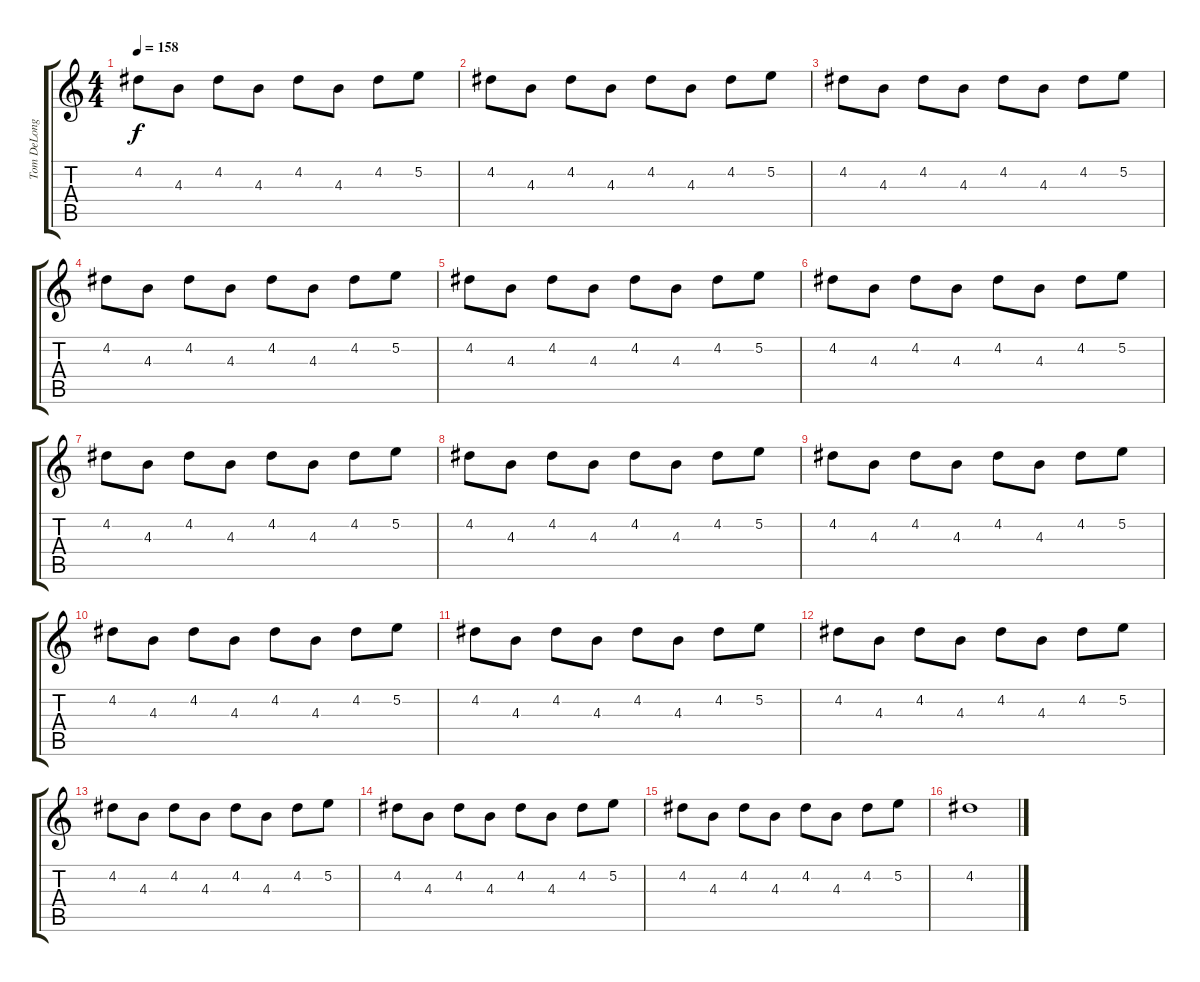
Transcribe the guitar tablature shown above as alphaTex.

\track ("Tom DeLonge - Clean Guitar" "Tom DeLong") {instrument electricguitarclean}
\staff {score tabs}
\tuning (E4 B3 G3 D3 A2 E2) {hide}
\ts (4 4)
\tempo 158
\clef g2
\ks c
4.2.8{dy f} 4.3.8 4.2.8 4.3.8 4.2.8 4.3.8 4.2.8 5.2.8 |
4.2.8 4.3.8 4.2.8 4.3.8 4.2.8 4.3.8 4.2.8 5.2.8 |
4.2.8 4.3.8 4.2.8 4.3.8 4.2.8 4.3.8 4.2.8 5.2.8 |
4.2.8 4.3.8 4.2.8 4.3.8 4.2.8 4.3.8 4.2.8 5.2.8 |
4.2.8 4.3.8 4.2.8 4.3.8 4.2.8 4.3.8 4.2.8 5.2.8 |
4.2.8 4.3.8 4.2.8 4.3.8 4.2.8 4.3.8 4.2.8 5.2.8 |
4.2.8 4.3.8 4.2.8 4.3.8 4.2.8 4.3.8 4.2.8 5.2.8 |
4.2.8 4.3.8 4.2.8 4.3.8 4.2.8 4.3.8 4.2.8 5.2.8 |
4.2.8 4.3.8 4.2.8 4.3.8 4.2.8 4.3.8 4.2.8 5.2.8 |
4.2.8 4.3.8 4.2.8 4.3.8 4.2.8 4.3.8 4.2.8 5.2.8 |
4.2.8 4.3.8 4.2.8 4.3.8 4.2.8 4.3.8 4.2.8 5.2.8 |
4.2.8 4.3.8 4.2.8 4.3.8 4.2.8 4.3.8 4.2.8 5.2.8 |
4.2.8 4.3.8 4.2.8 4.3.8 4.2.8 4.3.8 4.2.8 5.2.8 |
4.2.8 4.3.8 4.2.8 4.3.8 4.2.8 4.3.8 4.2.8 5.2.8 |
4.2.8 4.3.8 4.2.8 4.3.8 4.2.8 4.3.8 4.2.8 5.2.8 |
4.2.1
